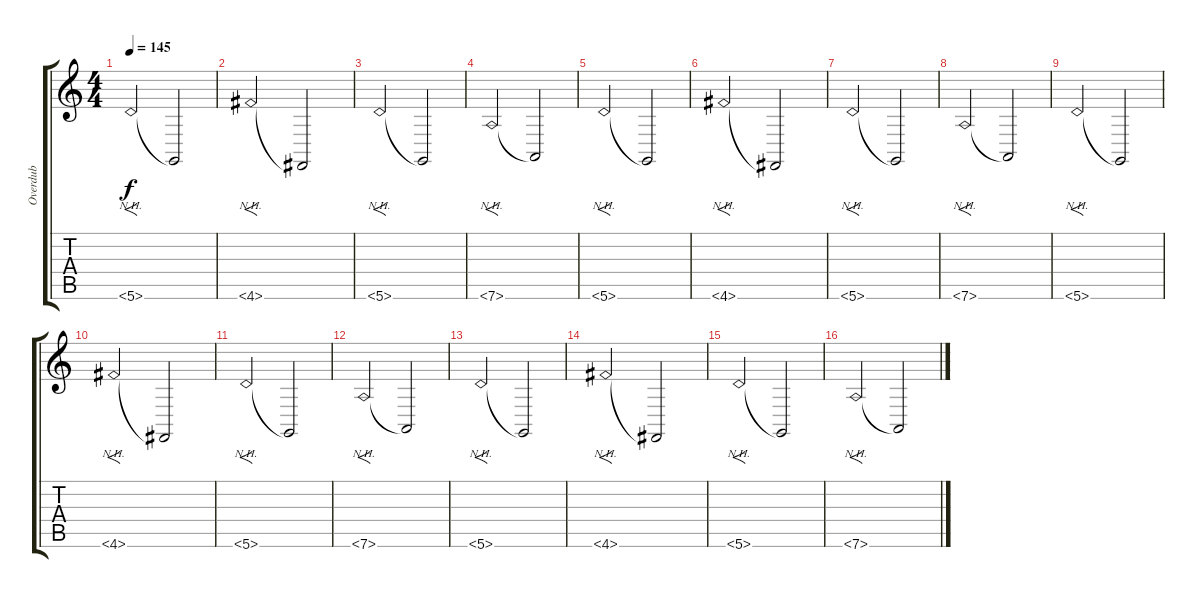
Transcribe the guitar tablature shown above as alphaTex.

\track ("Overdub" "Overdub") {instrument lead2sawtooth}
\staff {score tabs}
\tuning (E4 B3 G3 D3 A2 D2) {hide}
\ts (4 4)
\tempo 145
\clef g2
\ks c
5.6{nh}.2{f dy f volume 14 balance 16} 5.6{t}.2 |
4.6{nh}.2{f balance 0} 4.6{t}.2 |
5.6{nh}.2{f balance 16} 5.6{t}.2 |
7.6{nh}.2{f balance 0} 7.6{t}.2 |
5.6{nh}.2{f balance 16} 5.6{t}.2 |
4.6{nh}.2{f balance 0} 4.6{t}.2 |
5.6{nh}.2{f balance 16} 5.6{t}.2 |
7.6{nh}.2{f balance 0} 7.6{t}.2 |
5.6{nh}.2{f balance 16} 5.6{t}.2 |
4.6{nh}.2{f balance 0} 4.6{t}.2 |
5.6{nh}.2{f balance 16} 5.6{t}.2 |
7.6{nh}.2{f balance 0} 7.6{t}.2 |
5.6{nh}.2{f balance 16} 5.6{t}.2 |
4.6{nh}.2{f balance 0} 4.6{t}.2 |
5.6{nh}.2{f balance 16} 5.6{t}.2 |
7.6{nh}.2{f balance 0} 7.6{t}.2
